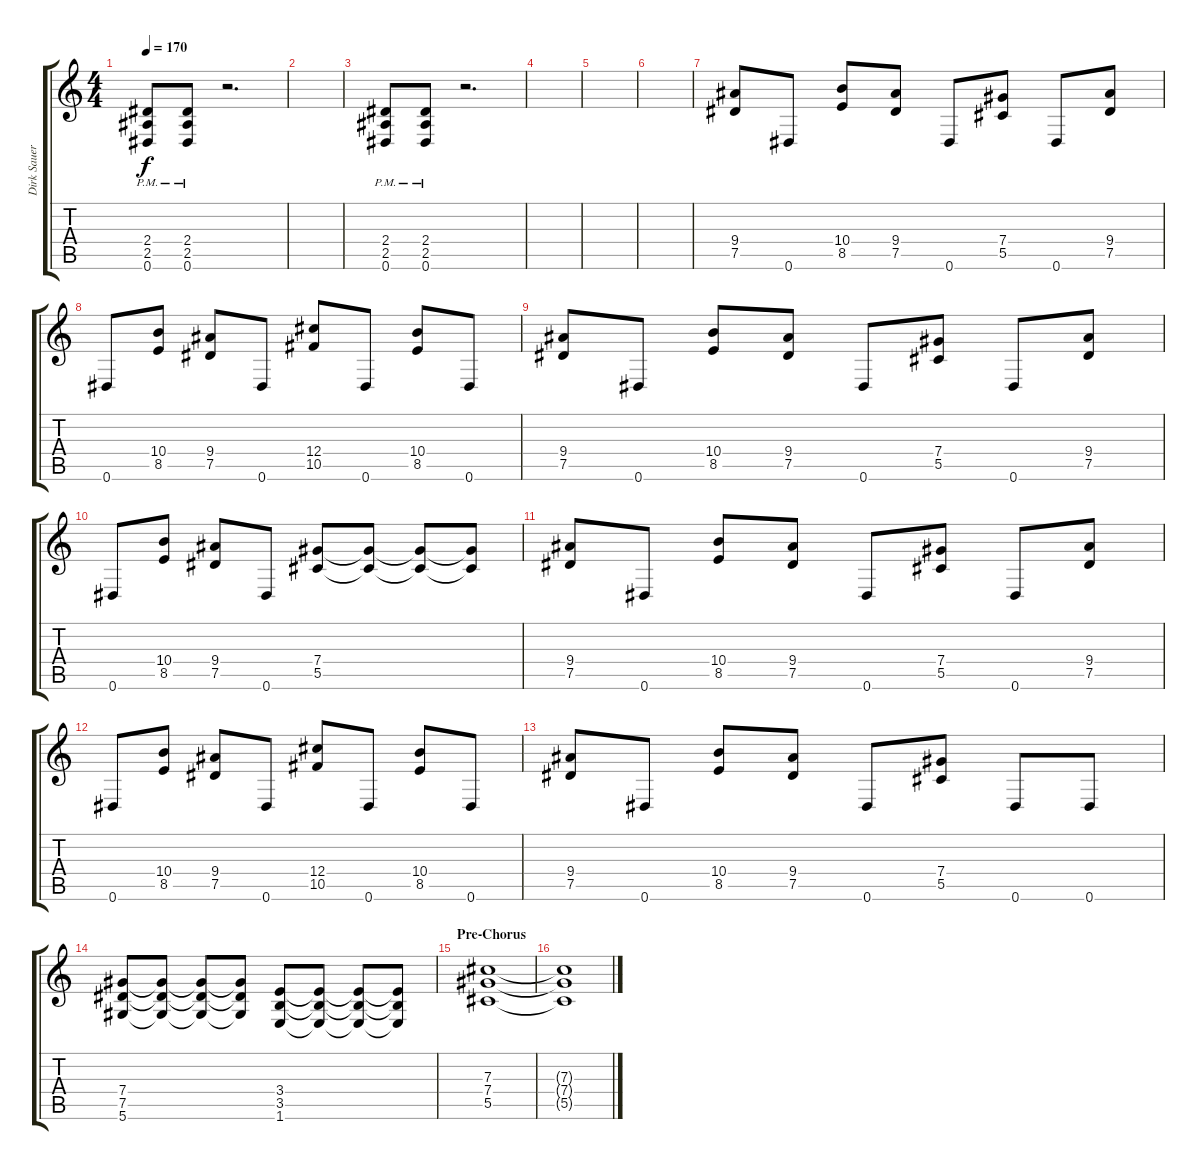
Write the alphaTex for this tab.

\track ("Dirk Sauer (?)" "Dirk Sauer") {instrument distortionguitar}
\staff {score tabs}
\tuning (Eb4 Bb3 Gb3 Db3 Ab2 Eb2) {hide}
\ts (4 4)
\tempo 170
\clef g2
\ks c
(2.4{pm} 2.5 0.6).8{dy f} (2.4{pm} 2.5 0.6).8 r.2{d} |
|
(2.4{pm} 2.5 0.6).8 (2.4{pm} 2.5 0.6).8 r.2{d} |
|
|
|
(9.4 7.5).8 0.6.8 (10.4 8.5).8 (9.4 7.5).8 0.6.8 (7.4 5.5).8 0.6.8 (9.4 7.5).8 |
0.6.8 (10.4 8.5).8 (9.4 7.5).8 0.6.8 (12.4 10.5).8 0.6.8 (10.4 8.5).8 0.6.8 |
(9.4 7.5).8 0.6.8 (10.4 8.5).8 (9.4 7.5).8 0.6.8 (7.4 5.5).8 0.6.8 (9.4 7.5).8 |
0.6.8 (10.4 8.5).8 (9.4 7.5).8 0.6.8 (7.4 5.5).8 (7.4{t} 5.5{t}).8 (7.4{t} 5.5{t}).8 (7.4{t} 5.5{t}).8 |
(9.4 7.5).8 0.6.8 (10.4 8.5).8 (9.4 7.5).8 0.6.8 (7.4 5.5).8 0.6.8 (9.4 7.5).8 |
0.6.8 (10.4 8.5).8 (9.4 7.5).8 0.6.8 (12.4 10.5).8 0.6.8 (10.4 8.5).8 0.6.8 |
(9.4 7.5).8 0.6.8 (10.4 8.5).8 (9.4 7.5).8 0.6.8 (7.4 5.5).8 0.6.8 0.6.8 |
(7.4 7.5 5.6).8 (7.4{t} 7.5{t} 5.6{t}).8 (7.4{t} 7.5{t} 5.6{t}).8 (7.4{t} 7.5{t} 5.6{t}).8 (3.4 3.5 1.6).8 (3.4{t} 3.5{t} 1.6{t}).8 (3.4{t} 3.5{t} 1.6{t}).8 (3.4{t} 3.5{t} 1.6{t}).8 |
\section ("" "Pre-Chorus")
(7.3 7.4 5.5).1 |
(7.3{t} 7.4{t} 5.5{t}).1
